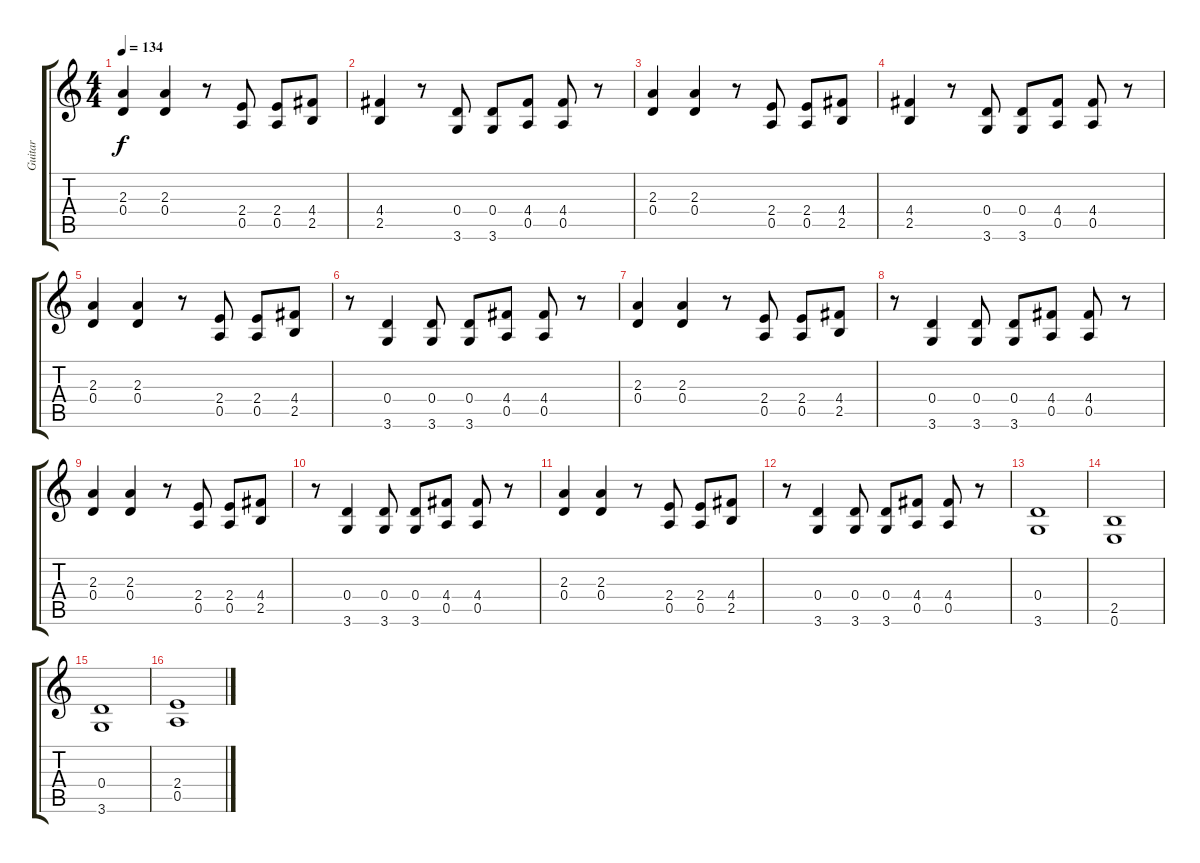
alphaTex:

\track ("Guitar" "Guitar") {instrument distortionguitar}
\staff {score tabs}
\tuning (E4 B3 G3 D3 A2 E2) {hide}
\ts (4 4)
\tempo 134
\clef g2
\ks c
(2.3 0.4).4{dy f} (2.3 0.4).4 r.8 (2.4 0.5).8 (2.4 0.5).8 (4.4 2.5).8 |
(4.4 2.5).4 r.8 (0.4 3.6).8 (0.4 3.6).8 (4.4 0.5).8 (4.4 0.5).8 r.8 |
(2.3 0.4).4 (2.3 0.4).4 r.8 (2.4 0.5).8 (2.4 0.5).8 (4.4 2.5).8 |
(4.4 2.5).4 r.8 (0.4 3.6).8 (0.4 3.6).8 (4.4 0.5).8 (4.4 0.5).8 r.8 |
(2.3 0.4).4 (2.3 0.4).4 r.8 (2.4 0.5).8 (2.4 0.5).8 (4.4 2.5).8 |
r.8 (0.4 3.6).4 (0.4 3.6).8 (0.4 3.6).8 (4.4 0.5).8 (4.4 0.5).8 r.8 |
(2.3 0.4).4 (2.3 0.4).4 r.8 (2.4 0.5).8 (2.4 0.5).8 (4.4 2.5).8 |
r.8 (0.4 3.6).4 (0.4 3.6).8 (0.4 3.6).8 (4.4 0.5).8 (4.4 0.5).8 r.8 |
(2.3 0.4).4 (2.3 0.4).4 r.8 (2.4 0.5).8 (2.4 0.5).8 (4.4 2.5).8 |
r.8 (0.4 3.6).4 (0.4 3.6).8 (0.4 3.6).8 (4.4 0.5).8 (4.4 0.5).8 r.8 |
(2.3 0.4).4 (2.3 0.4).4 r.8 (2.4 0.5).8 (2.4 0.5).8 (4.4 2.5).8 |
r.8 (0.4 3.6).4 (0.4 3.6).8 (0.4 3.6).8 (4.4 0.5).8 (4.4 0.5).8 r.8 |
(0.4 3.6).1 |
(2.5 0.6).1 |
(0.4 3.6).1 |
(2.4 0.5).1
